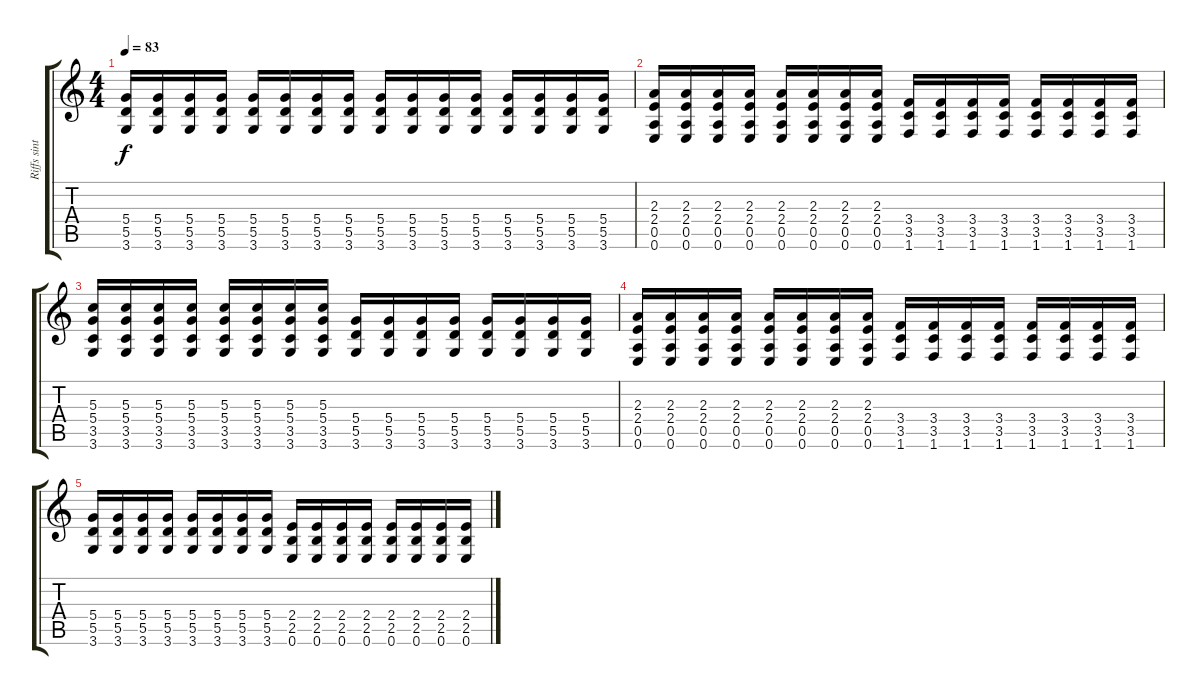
\track ("Riffs sintetizados de guitarra" "Riffs sint") {instrument distortionguitar}
\staff {score tabs}
\tuning (E4 B3 G3 D3 A2 E2) {hide}
\ts (4 4)
\tempo 83
\clef g2
\ks c
(5.4 5.5 3.6).16{dy f} (5.4 5.5 3.6).16 (5.4 5.5 3.6).16 (5.4 5.5 3.6).16 (5.4 5.5 3.6).16 (5.4 5.5 3.6).16 (5.4 5.5 3.6).16 (5.4 5.5 3.6).16 (5.4 5.5 3.6).16 (5.4 5.5 3.6).16 (5.4 5.5 3.6).16 (5.4 5.5 3.6).16 (5.4 5.5 3.6).16 (5.4 5.5 3.6).16 (5.4 5.5 3.6).16 (5.4 5.5 3.6).16 |
(2.3 2.4 0.5 0.6).16 (2.3 2.4 0.5 0.6).16 (2.3 2.4 0.5 0.6).16 (2.3 2.4 0.5 0.6).16 (2.3 2.4 0.5 0.6).16 (2.3 2.4 0.5 0.6).16 (2.3 2.4 0.5 0.6).16 (2.3 2.4 0.5 0.6).16 (3.4 3.5 1.6).16 (3.4 3.5 1.6).16 (3.4 3.5 1.6).16 (3.4 3.5 1.6).16 (3.4 3.5 1.6).16 (3.4 3.5 1.6).16 (3.4 3.5 1.6).16 (3.4 3.5 1.6).16 |
(5.3 5.4 3.5 3.6).16 (5.3 5.4 3.5 3.6).16 (5.3 5.4 3.5 3.6).16 (5.3 5.4 3.5 3.6).16 (5.3 5.4 3.5 3.6).16 (5.3 5.4 3.5 3.6).16 (5.3 5.4 3.5 3.6).16 (5.3 5.4 3.5 3.6).16 (5.4 5.5 3.6).16 (5.4 5.5 3.6).16 (5.4 5.5 3.6).16 (5.4 5.5 3.6).16 (5.4 5.5 3.6).16 (5.4 5.5 3.6).16 (5.4 5.5 3.6).16 (5.4 5.5 3.6).16 |
(2.3 2.4 0.5 0.6).16 (2.3 2.4 0.5 0.6).16 (2.3 2.4 0.5 0.6).16 (2.3 2.4 0.5 0.6).16 (2.3 2.4 0.5 0.6).16 (2.3 2.4 0.5 0.6).16 (2.3 2.4 0.5 0.6).16 (2.3 2.4 0.5 0.6).16 (3.4 3.5 1.6).16 (3.4 3.5 1.6).16 (3.4 3.5 1.6).16 (3.4 3.5 1.6).16 (3.4 3.5 1.6).16 (3.4 3.5 1.6).16 (3.4 3.5 1.6).16 (3.4 3.5 1.6).16 |
(5.4 5.5 3.6).16 (5.4 5.5 3.6).16 (5.4 5.5 3.6).16 (5.4 5.5 3.6).16 (5.4 5.5 3.6).16 (5.4 5.5 3.6).16 (5.4 5.5 3.6).16 (5.4 5.5 3.6).16 (2.4 2.5 0.6).16 (2.4 2.5 0.6).16 (2.4 2.5 0.6).16 (2.4 2.5 0.6).16 (2.4 2.5 0.6).16 (2.4 2.5 0.6).16 (2.4 2.5 0.6).16 (2.4 2.5 0.6).16
